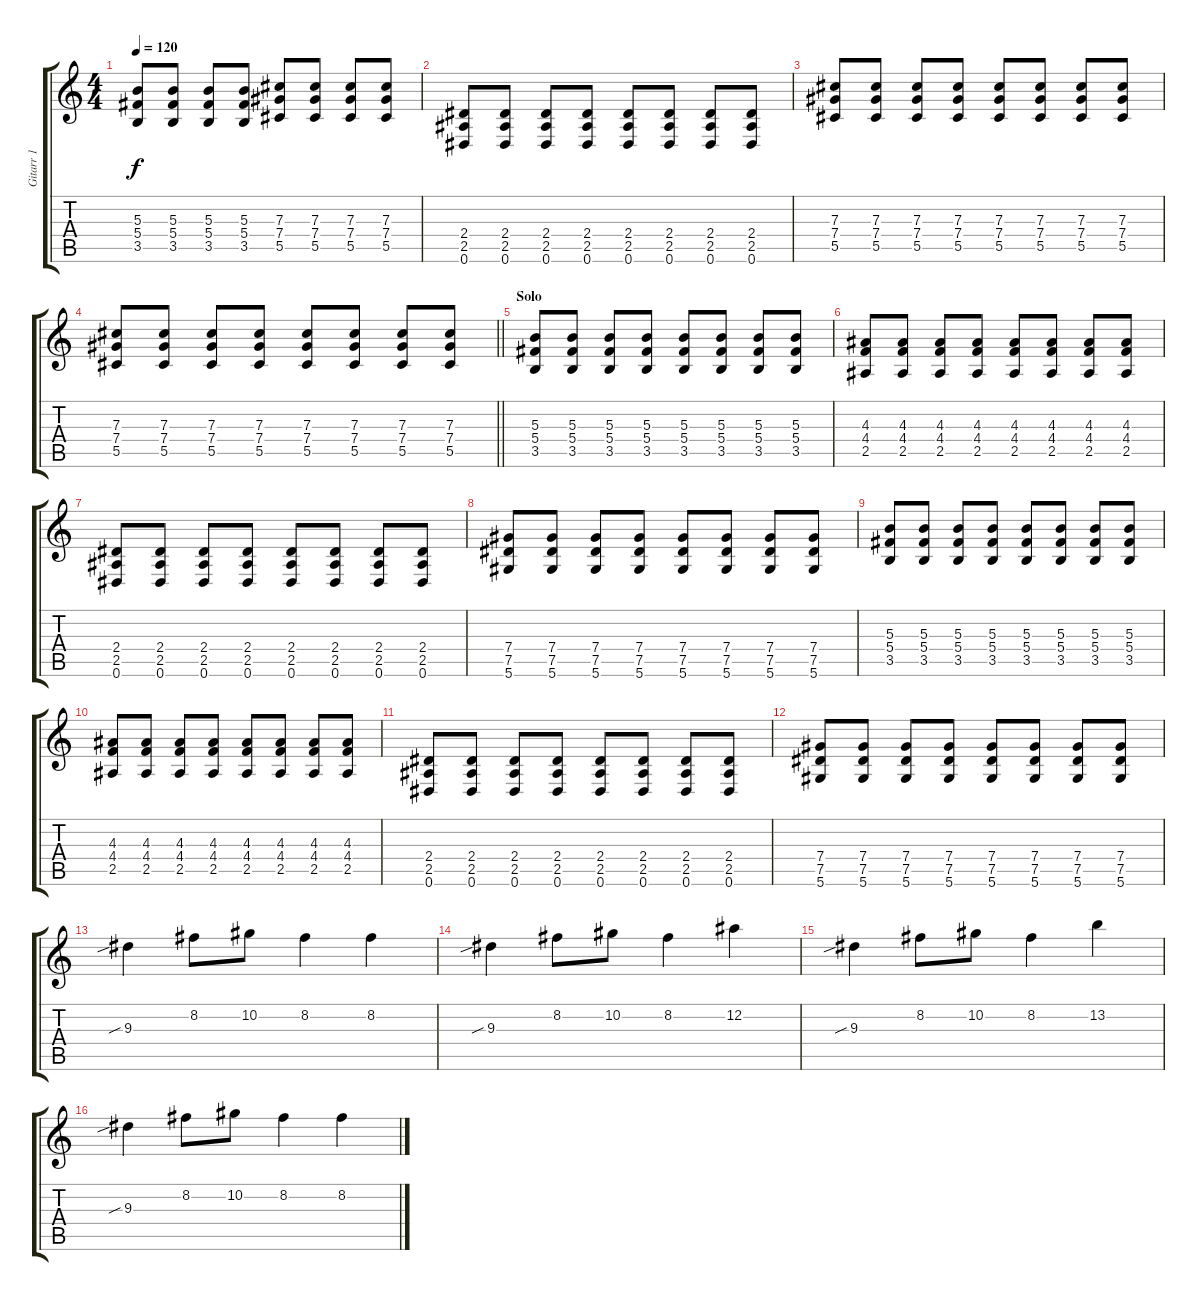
\track ("Gitarr 1" "Gitarr 1") {instrument acousticguitarsteel}
\staff {score tabs}
\tuning (Eb4 Bb3 Gb3 Db3 Ab2 Eb2) {hide}
\ts (4 4)
\tempo 120
\clef g2
\ks c
(5.3 5.4 3.5).8{dy f} (5.3 5.4 3.5).8 (5.3 5.4 3.5).8 (5.3 5.4 3.5).8 (7.3 7.4 5.5).8 (7.3 7.4 5.5).8 (7.3 7.4 5.5).8 (7.3 7.4 5.5).8 |
(2.4 2.5 0.6).8 (2.4 2.5 0.6).8 (2.4 2.5 0.6).8 (2.4 2.5 0.6).8 (2.4 2.5 0.6).8 (2.4 2.5 0.6).8 (2.4 2.5 0.6).8 (2.4 2.5 0.6).8 |
(7.3 7.4 5.5).8 (7.3 7.4 5.5).8 (7.3 7.4 5.5).8 (7.3 7.4 5.5).8 (7.3 7.4 5.5).8 (7.3 7.4 5.5).8 (7.3 7.4 5.5).8 (7.3 7.4 5.5).8 |
\barLineRight lightlight
(7.3 7.4 5.5).8 (7.3 7.4 5.5).8 (7.3 7.4 5.5).8 (7.3 7.4 5.5).8 (7.3 7.4 5.5).8 (7.3 7.4 5.5).8 (7.3 7.4 5.5).8 (7.3 7.4 5.5).8 |
\section ("" "Solo")
(5.3 5.4 3.5).8 (5.3 5.4 3.5).8 (5.3 5.4 3.5).8 (5.3 5.4 3.5).8 (5.3 5.4 3.5).8 (5.3 5.4 3.5).8 (5.3 5.4 3.5).8 (5.3 5.4 3.5).8 |
(4.3 4.4 2.5).8 (4.3 4.4 2.5).8 (4.3 4.4 2.5).8 (4.3 4.4 2.5).8 (4.3 4.4 2.5).8 (4.3 4.4 2.5).8 (4.3 4.4 2.5).8 (4.3 4.4 2.5).8 |
(2.4 2.5 0.6).8 (2.4 2.5 0.6).8 (2.4 2.5 0.6).8 (2.4 2.5 0.6).8 (2.4 2.5 0.6).8 (2.4 2.5 0.6).8 (2.4 2.5 0.6).8 (2.4 2.5 0.6).8 |
(7.4 7.5 5.6).8 (7.4 7.5 5.6).8 (7.4 7.5 5.6).8 (7.4 7.5 5.6).8 (7.4 7.5 5.6).8 (7.4 7.5 5.6).8 (7.4 7.5 5.6).8 (7.4 7.5 5.6).8 |
(5.3 5.4 3.5).8 (5.3 5.4 3.5).8 (5.3 5.4 3.5).8 (5.3 5.4 3.5).8 (5.3 5.4 3.5).8 (5.3 5.4 3.5).8 (5.3 5.4 3.5).8 (5.3 5.4 3.5).8 |
(4.3 4.4 2.5).8 (4.3 4.4 2.5).8 (4.3 4.4 2.5).8 (4.3 4.4 2.5).8 (4.3 4.4 2.5).8 (4.3 4.4 2.5).8 (4.3 4.4 2.5).8 (4.3 4.4 2.5).8 |
(2.4 2.5 0.6).8 (2.4 2.5 0.6).8 (2.4 2.5 0.6).8 (2.4 2.5 0.6).8 (2.4 2.5 0.6).8 (2.4 2.5 0.6).8 (2.4 2.5 0.6).8 (2.4 2.5 0.6).8 |
(7.4 7.5 5.6).8 (7.4 7.5 5.6).8 (7.4 7.5 5.6).8 (7.4 7.5 5.6).8 (7.4 7.5 5.6).8 (7.4 7.5 5.6).8 (7.4 7.5 5.6).8 (7.4 7.5 5.6).8 |
9.3{sib}.4{volume 15} 8.2.8 10.2.8 8.2.4 8.2.4 |
9.3{sib}.4 8.2.8 10.2.8 8.2.4 12.2.4 |
9.3{sib}.4 8.2.8 10.2.8 8.2.4 13.2.4 |
9.3{sib}.4 8.2.8 10.2.8 8.2.4 8.2.4
